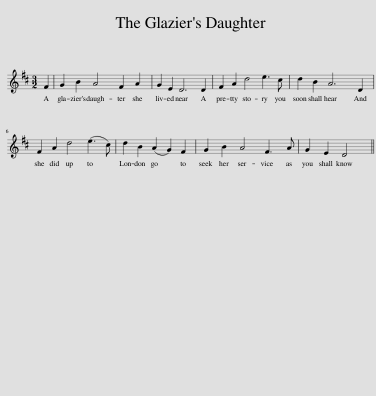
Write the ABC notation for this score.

X:1
L:1/8
M:3/2
I:linebreak $
K:D
V:1 treble
V:1
 F2 | G2 B2 A4 F2 A2 | G2 E2 D6 D2 | F2 A2 d4 e3 c | d2 B2 A6 D2 |$ %5
 F2 A2 d4 (e3 c) | d2 B2 (A2 G2) F2 | G2 B2 A4 F3 A | G2 E2 D4 || %9
